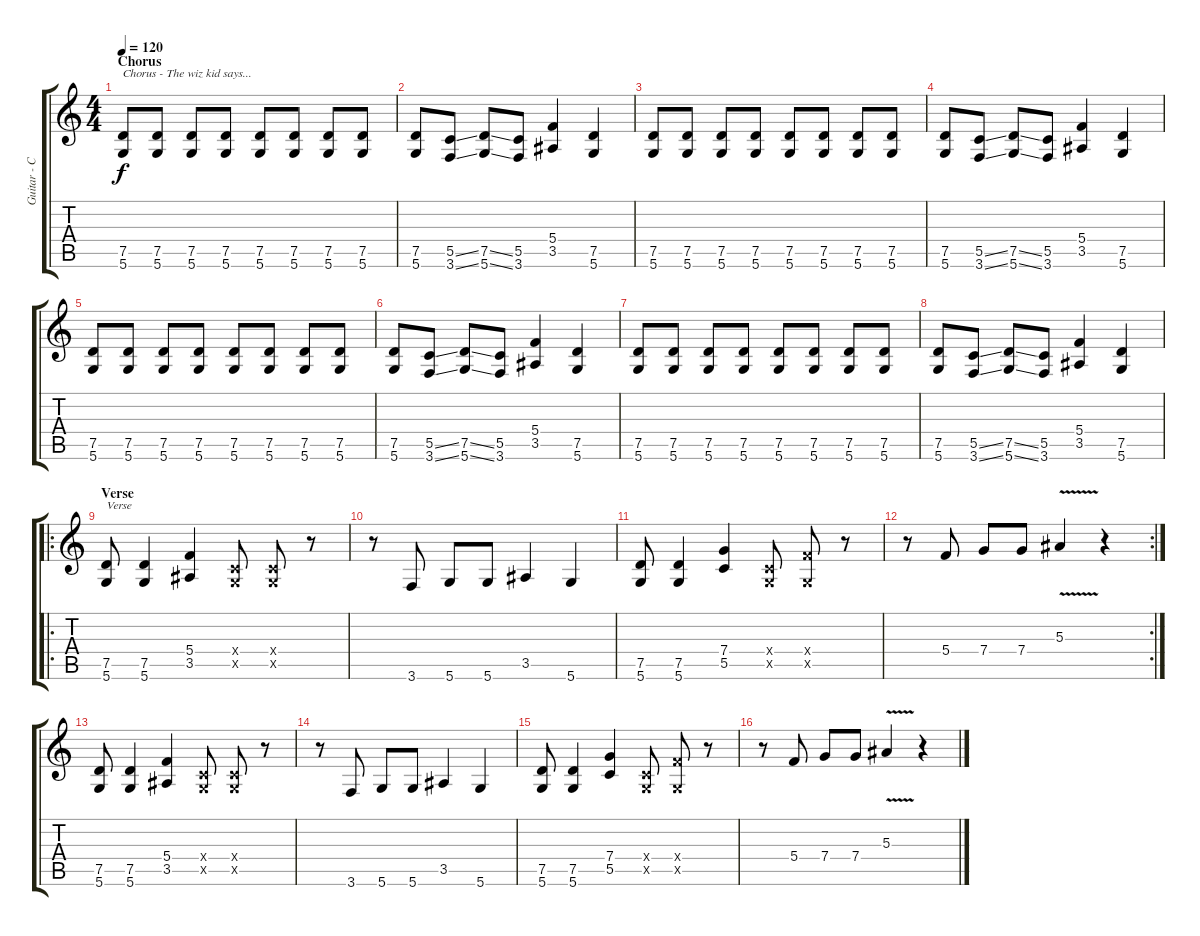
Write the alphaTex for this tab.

\track ("Guitar - Cool main stuff" "Guitar - C") {instrument overdrivenguitar}
\staff {score tabs}
\tuning (D4 A3 F3 C3 G2 D2) {hide}
\ts (4 4)
\section ("" "Chorus")
\tempo 120
\clef g2
\ks c
(7.5 5.6).8{txt "Chorus - The wiz kid says..." dy f} (7.5 5.6).8 (7.5 5.6).8 (7.5 5.6).8 (7.5 5.6).8 (7.5 5.6).8 (7.5 5.6).8 (7.5 5.6).8 |
(7.5 5.6).8 (5.5{ss} 3.6{ss}).8 (7.5{ss} 5.6{ss}).8 (5.5 3.6).8 (5.4 3.5).4 (7.5 5.6).4 |
(7.5 5.6).8 (7.5 5.6).8 (7.5 5.6).8 (7.5 5.6).8 (7.5 5.6).8 (7.5 5.6).8 (7.5 5.6).8 (7.5 5.6).8 |
(7.5 5.6).8 (5.5{ss} 3.6{ss}).8 (7.5{ss} 5.6{ss}).8 (5.5 3.6).8 (5.4 3.5).4 (7.5 5.6).4 |
(7.5 5.6).8 (7.5 5.6).8 (7.5 5.6).8 (7.5 5.6).8 (7.5 5.6).8 (7.5 5.6).8 (7.5 5.6).8 (7.5 5.6).8 |
(7.5 5.6).8 (5.5{ss} 3.6{ss}).8 (7.5{ss} 5.6{ss}).8 (5.5 3.6).8 (5.4 3.5).4 (7.5 5.6).4 |
(7.5 5.6).8 (7.5 5.6).8 (7.5 5.6).8 (7.5 5.6).8 (7.5 5.6).8 (7.5 5.6).8 (7.5 5.6).8 (7.5 5.6).8 |
(7.5 5.6).8 (5.5{ss} 3.6{ss}).8 (7.5{ss} 5.6{ss}).8 (5.5 3.6).8 (5.4 3.5).4 (7.5 5.6).4 |
\ro
\section ("" "Verse")
(7.5 5.6).8{txt "Verse"} (7.5 5.6).4 (5.4 3.5).4 (0.4{x} 0.5{x}).8 (0.4{x} 0.5{x}).8 r.8 |
r.8 3.6.8 5.6.8 5.6.8 3.5.4 5.6.4 |
(7.5 5.6).8 (7.5 5.6).4 (7.4 5.5).4 (0.4{x} 0.5{x}).8 (5.4{x} 0.5{x}).8 r.8 |
\rc 2
r.8 5.4.8 7.4.8 7.4.8 5.3{v}.4 r.4 |
(7.5 5.6).8 (7.5 5.6).4 (5.4 3.5).4 (0.4{x} 0.5{x}).8 (0.4{x} 0.5{x}).8 r.8 |
r.8 3.6.8 5.6.8 5.6.8 3.5.4 5.6.4 |
(7.5 5.6).8 (7.5 5.6).4 (7.4 5.5).4 (0.4{x} 0.5{x}).8 (5.4{x} 0.5{x}).8 r.8 |
r.8 5.4.8 7.4.8 7.4.8 5.3{v}.4 r.4
